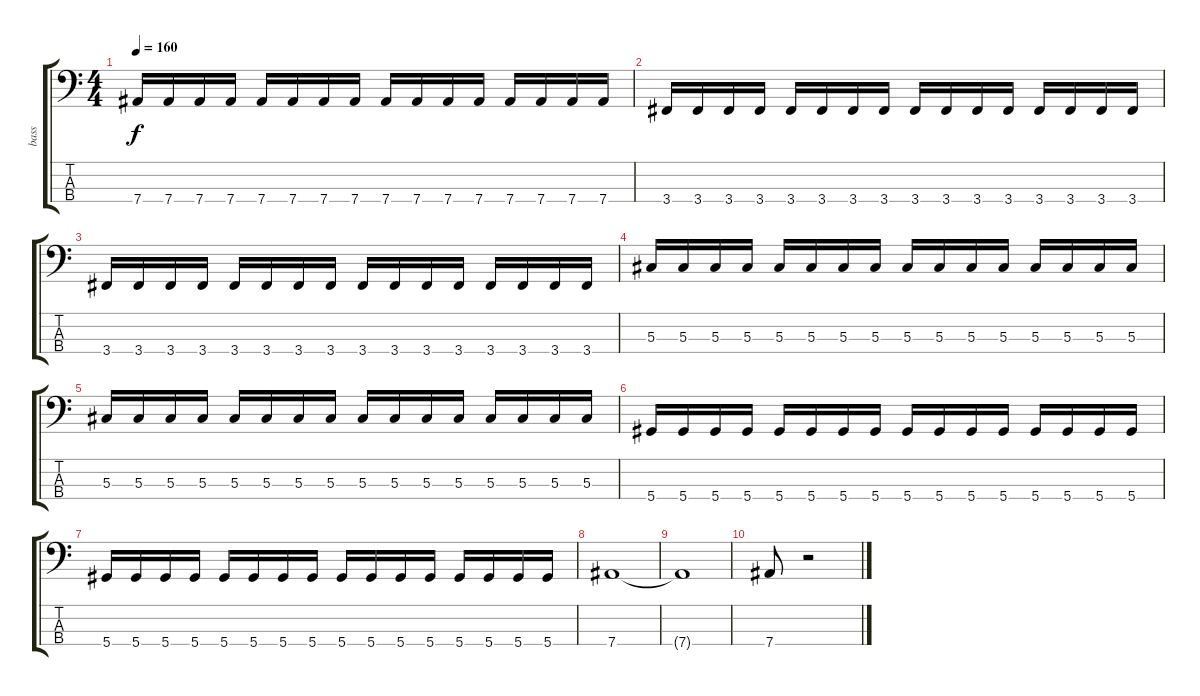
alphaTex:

\track ("bass" "bass") {instrument electricbassfinger}
\staff {score tabs}
\tuning (Gb2 Db2 Ab1 Eb1) {hide}
\ts (4 4)
\tempo 160
\clef f4
\ks c
7.4.16{dy f} 7.4.16 7.4.16 7.4.16 7.4.16 7.4.16 7.4.16 7.4.16 7.4.16 7.4.16 7.4.16 7.4.16 7.4.16 7.4.16 7.4.16 7.4.16 |
3.4.16 3.4.16 3.4.16 3.4.16 3.4.16 3.4.16 3.4.16 3.4.16 3.4.16 3.4.16 3.4.16 3.4.16 3.4.16 3.4.16 3.4.16 3.4.16 |
3.4.16 3.4.16 3.4.16 3.4.16 3.4.16 3.4.16 3.4.16 3.4.16 3.4.16 3.4.16 3.4.16 3.4.16 3.4.16 3.4.16 3.4.16 3.4.16 |
5.3.16 5.3.16 5.3.16 5.3.16 5.3.16 5.3.16 5.3.16 5.3.16 5.3.16 5.3.16 5.3.16 5.3.16 5.3.16 5.3.16 5.3.16 5.3.16 |
5.3.16 5.3.16 5.3.16 5.3.16 5.3.16 5.3.16 5.3.16 5.3.16 5.3.16 5.3.16 5.3.16 5.3.16 5.3.16 5.3.16 5.3.16 5.3.16 |
5.4.16 5.4.16 5.4.16 5.4.16 5.4.16 5.4.16 5.4.16 5.4.16 5.4.16 5.4.16 5.4.16 5.4.16 5.4.16 5.4.16 5.4.16 5.4.16 |
5.4.16 5.4.16 5.4.16 5.4.16 5.4.16 5.4.16 5.4.16 5.4.16 5.4.16 5.4.16 5.4.16 5.4.16 5.4.16 5.4.16 5.4.16 5.4.16 |
7.4.1 |
7.4{t}.1 |
7.4.8 r.2
